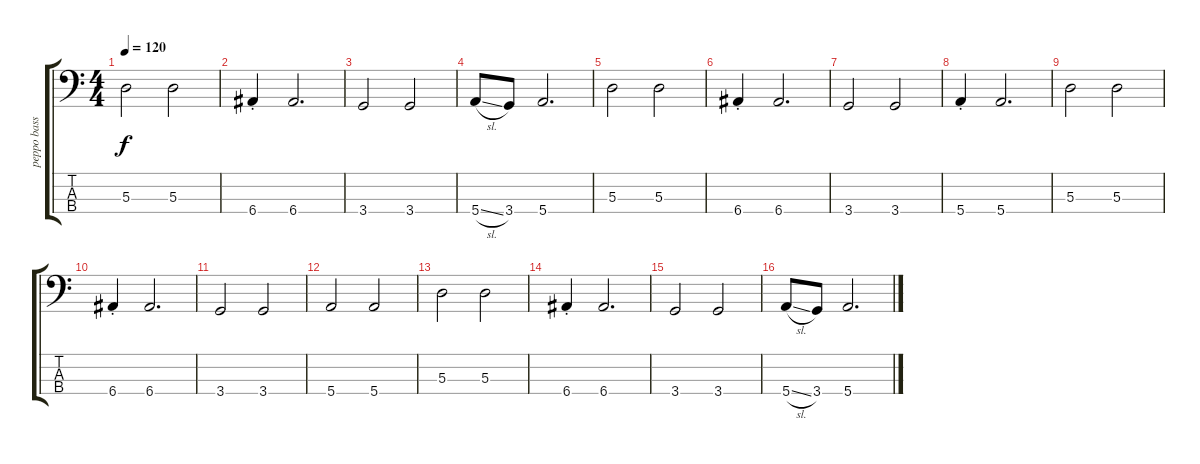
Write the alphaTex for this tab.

\track ("peppo bass" "peppo bass") {instrument electricbassfinger}
\staff {score tabs}
\tuning (G2 D2 A1 E1) {hide}
\ts (4 4)
\tempo 120
\clef f4
\ks c
5.3.2{dy f} 5.3.2 |
6.4{st}.4 6.4.2{d} |
3.4.2 3.4.2 |
5.4{sl}.8 3.4.8 5.4.2{d} |
5.3.2 5.3.2 |
6.4{st}.4 6.4.2{d} |
3.4.2 3.4.2 |
5.4{st}.4 5.4.2{d} |
5.3.2 5.3.2 |
6.4{st}.4 6.4.2{d} |
3.4.2 3.4.2 |
5.4.2 5.4.2 |
5.3.2 5.3.2 |
6.4{st}.4 6.4.2{d} |
3.4.2 3.4.2 |
5.4{sl}.8 3.4.8 5.4.2{d}
